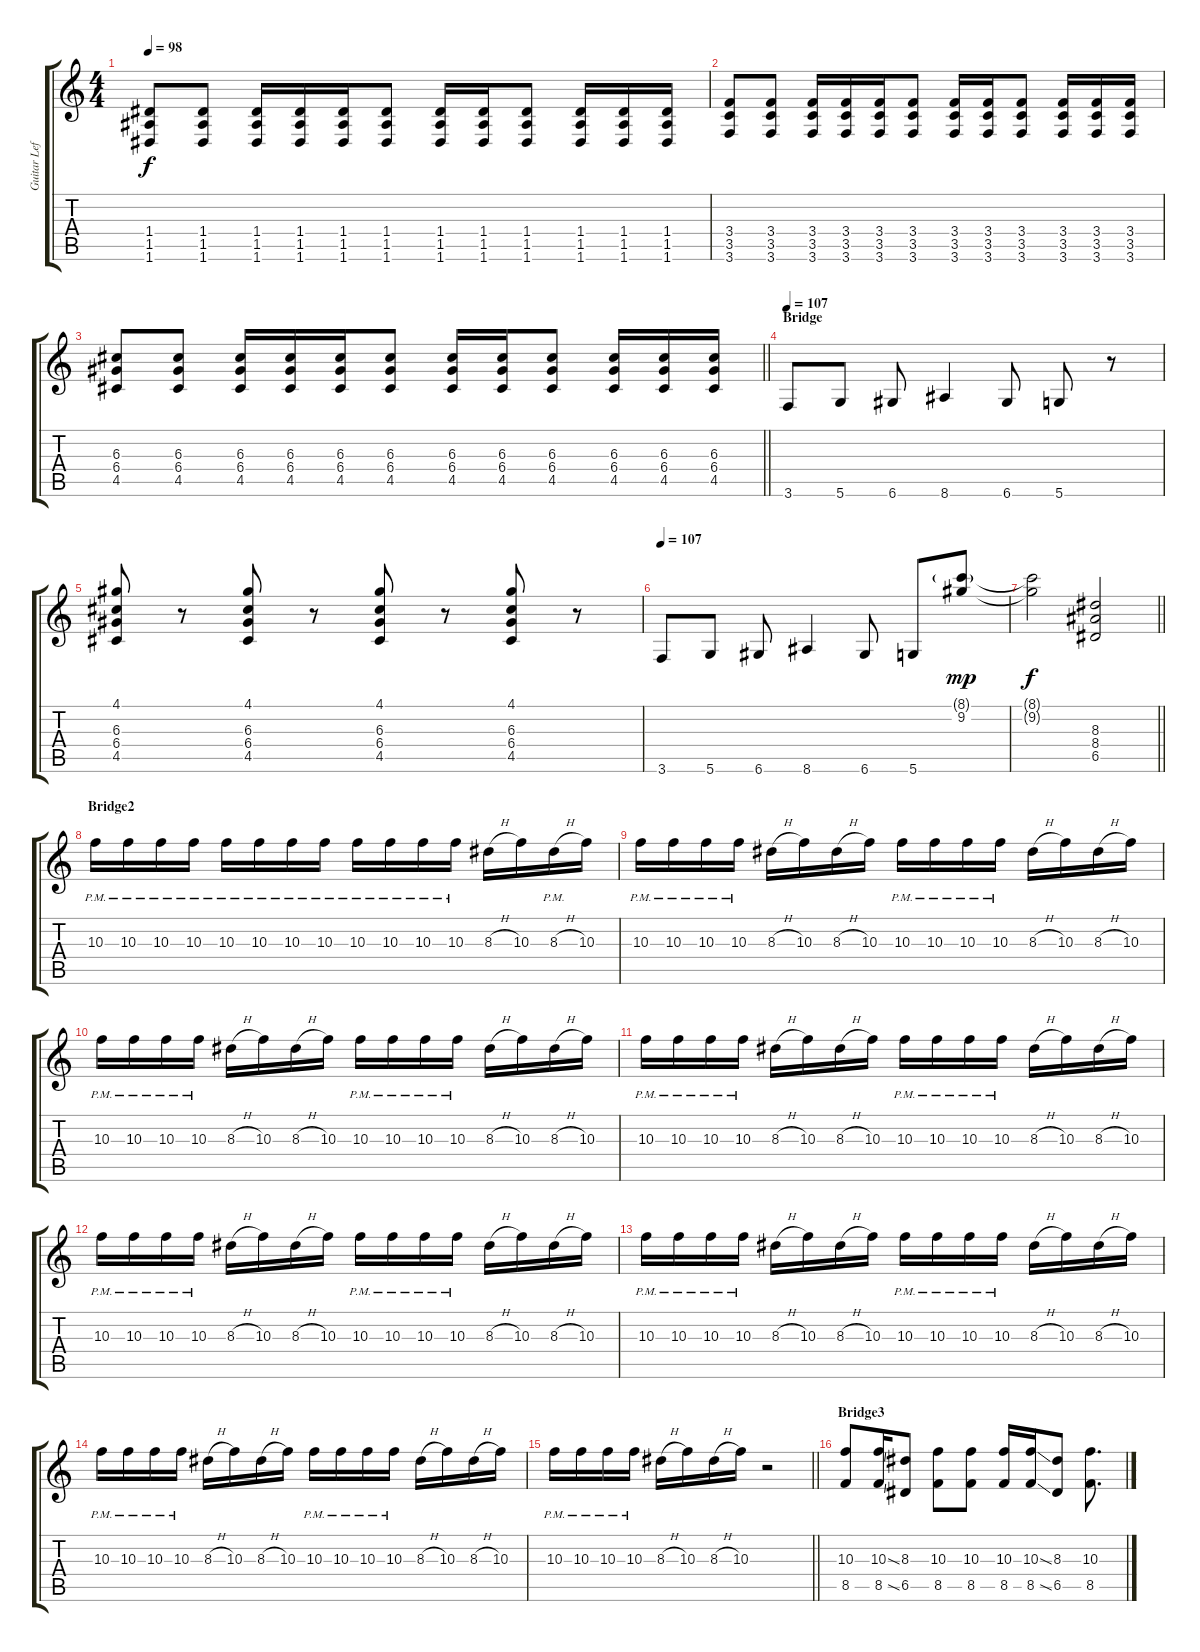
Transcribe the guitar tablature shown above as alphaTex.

\track ("Guitar Left" "Guitar Lef") {instrument distortionguitar}
\staff {score tabs}
\tuning (E4 B3 G3 D3 A2 D2) {hide}
\ts (4 4)
\tempo 98
\clef g2
\ks c
(1.4 1.5 1.6).8{dy f} (1.4 1.5 1.6).8 (1.4 1.5 1.6).16 (1.4 1.5 1.6).16 (1.4 1.5 1.6).16 (1.4 1.5 1.6).8 (1.4 1.5 1.6).16 (1.4 1.5 1.6).16 (1.4 1.5 1.6).8 (1.4 1.5 1.6).16 (1.4 1.5 1.6).16 (1.4 1.5 1.6).16 |
(3.4 3.5 3.6).8 (3.4 3.5 3.6).8 (3.4 3.5 3.6).16 (3.4 3.5 3.6).16 (3.4 3.5 3.6).16 (3.4 3.5 3.6).8 (3.4 3.5 3.6).16 (3.4 3.5 3.6).16 (3.4 3.5 3.6).8 (3.4 3.5 3.6).16 (3.4 3.5 3.6).16 (3.4 3.5 3.6).16 |
\barLineRight lightlight
(6.3 6.4 4.5).8 (6.3 6.4 4.5).8 (6.3 6.4 4.5).16 (6.3 6.4 4.5).16 (6.3 6.4 4.5).16 (6.3 6.4 4.5).8 (6.3 6.4 4.5).16 (6.3 6.4 4.5).16 (6.3 6.4 4.5).8 (6.3 6.4 4.5).16 (6.3 6.4 4.5).16 (6.3 6.4 4.5).16 |
\section ("" "Bridge")
\tempo 107
3.6.8 5.6.8 6.6.8 8.6.4 6.6.8 5.6.8 r.8 |
(4.1 6.3 6.4 4.5).8 r.8 (4.1 6.3 6.4 4.5).8 r.8 (4.1 6.3 6.4 4.5).8 r.8 (4.1 6.3 6.4 4.5).8 r.8 |
\tempo 107
3.6.8 5.6.8 6.6.8 8.6.4 6.6.8 5.6.8 (8.1{g} 9.2).8{dy mp} |
\barLineRight lightlight
(8.1{t} 9.2{t}).2{dy f} (8.3 8.4 6.5).2 |
\section ("" "Bridge2")
10.3{pm}.16 10.3{pm}.16 10.3{pm}.16 10.3{pm}.16 10.3{pm}.16 10.3{pm}.16 10.3{pm}.16 10.3{pm}.16 10.3{pm}.16 10.3{pm}.16 10.3{pm}.16 10.3{pm}.16 8.3{h}.16 10.3.16 8.3{h pm}.16 10.3.16 |
10.3{pm}.16 10.3{pm}.16 10.3{pm}.16 10.3{pm}.16 8.3{h}.16 10.3.16 8.3{h}.16 10.3.16 10.3{pm}.16 10.3{pm}.16 10.3{pm}.16 10.3{pm}.16 8.3{h}.16 10.3.16 8.3{h}.16 10.3.16 |
10.3{pm}.16 10.3{pm}.16 10.3{pm}.16 10.3{pm}.16 8.3{h}.16 10.3.16 8.3{h}.16 10.3.16 10.3{pm}.16 10.3{pm}.16 10.3{pm}.16 10.3{pm}.16 8.3{h}.16 10.3.16 8.3{h}.16 10.3.16 |
10.3{pm}.16 10.3{pm}.16 10.3{pm}.16 10.3{pm}.16 8.3{h}.16 10.3.16 8.3{h}.16 10.3.16 10.3{pm}.16 10.3{pm}.16 10.3{pm}.16 10.3{pm}.16 8.3{h}.16 10.3.16 8.3{h}.16 10.3.16 |
10.3{pm}.16 10.3{pm}.16 10.3{pm}.16 10.3{pm}.16 8.3{h}.16 10.3.16 8.3{h}.16 10.3.16 10.3{pm}.16 10.3{pm}.16 10.3{pm}.16 10.3{pm}.16 8.3{h}.16 10.3.16 8.3{h}.16 10.3.16 |
10.3{pm}.16 10.3{pm}.16 10.3{pm}.16 10.3{pm}.16 8.3{h}.16 10.3.16 8.3{h}.16 10.3.16 10.3{pm}.16 10.3{pm}.16 10.3{pm}.16 10.3{pm}.16 8.3{h}.16 10.3.16 8.3{h}.16 10.3.16 |
10.3{pm}.16 10.3{pm}.16 10.3{pm}.16 10.3{pm}.16 8.3{h}.16 10.3.16 8.3{h}.16 10.3.16 10.3{pm}.16 10.3{pm}.16 10.3{pm}.16 10.3{pm}.16 8.3{h}.16 10.3.16 8.3{h}.16 10.3.16 |
\barLineRight lightlight
10.3{pm}.16 10.3{pm}.16 10.3{pm}.16 10.3{pm}.16 8.3{h}.16 10.3.16 8.3{h}.16 10.3.16 r.2 |
\section ("" "Bridge3")
(10.3 8.5).8 (10.3{ss} 8.5{ss}).16 (8.3 6.5).8 (10.3 8.5).8 (10.3 8.5).8 (10.3 8.5).16 (10.3{ss} 8.5{ss}).16 (8.3 6.5).8 (10.3 8.5).8{d}
